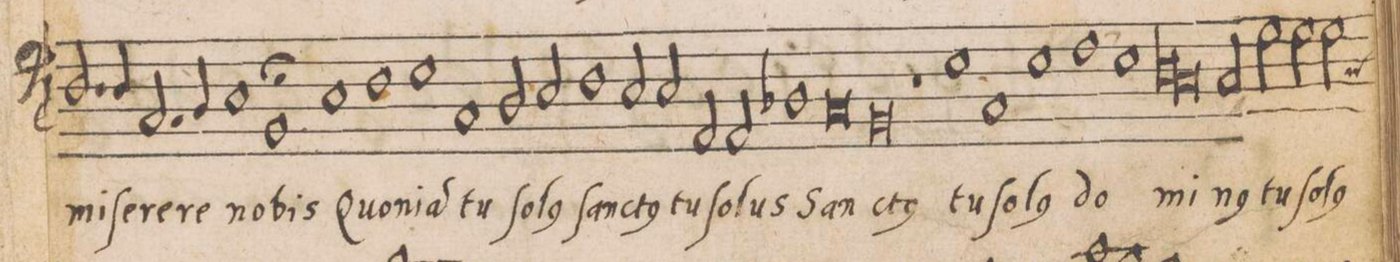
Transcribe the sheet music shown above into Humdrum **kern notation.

**kern	**text
*I"BASSVS	*
*clefF5	*
*k[]	*
*met(C|)	*
*M2/1	*
2.D/	mi-
4D/	-ſe-
=114-	=114-
2.AA/	-re-
4BB/	-re
1C	no-
=115-	=115-
1GG;	-bis
1C	Quo-
=116-	=116-
1D	-ni-
1E	-a(m)
=117-	=117-
1AA	tu
2BB/	ſo-
2C/	-l(us)
=118-	=118-
1D	ſanc-
2C/	-t(us)
2C/	tu
=119-	=119-
2FF/	ſo-
2FF/	-lus
1BB-X	San-
=120-	=120-
0AA	.
=121-	=121-
0GG	-ct(us)
=122-	=122-
1r	.
1E	tu
=123-	=123-
1AA	ſo-
1E	-l(us)
=124-	=124-
1F	do-
1E	.
=125-	=125-
*lig	*
1D	-mi-
1C	.
*Xlig	*
=126-	=126-
2C/	-n(us)
2G\	tu
2G\	ſo-
*custos:C	*
2G\	-l(us)
=127-	=127-
*-	*-
